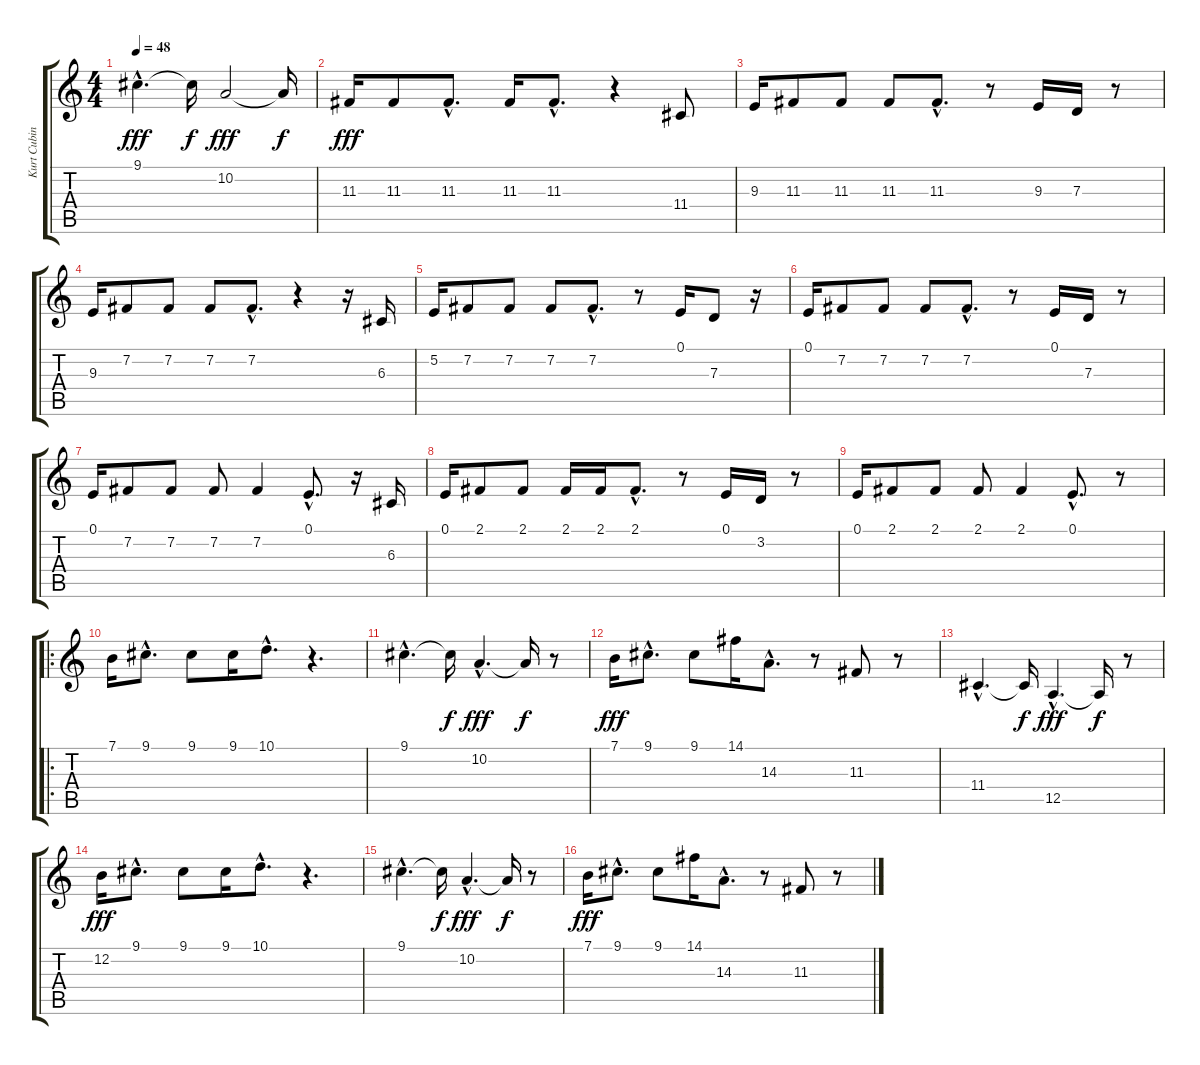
\track ("Kurt Cubin Vocal" "Kurt Cubin") {instrument trombone}
\staff {score tabs}
\tuning (E4 B3 G3 D3 A2 E2) {hide}
\ts (4 4)
\tempo 48
\clef g2
\ks c
9.1{hac}.4{d dy fff} 9.1{t}.16{dy f} 10.2.2{dy fff} 10.2{t}.16{dy f} |
11.3.16{dy fff} 11.3.8 11.3{hac}.8{d} 11.3.16 11.3{hac}.8{d} r.4 11.4.8 |
9.3.16 11.3.8 11.3.8 11.3.8 11.3{hac}.8{d} r.8 9.3.16 7.3.16 r.8 |
9.3.16 7.2.8 7.2.8 7.2.8 7.2{hac}.8{d} r.4 r.16 6.3.16 |
5.2.16 7.2.8 7.2.8 7.2.8 7.2{hac}.8{d} r.8 0.1.16 7.3.8 r.16 |
0.1.16 7.2.8 7.2.8 7.2.8 7.2{hac}.8{d} r.8 0.1.16 7.3.16 r.8 |
0.1.16 7.2.8 7.2.8 7.2.8 7.2.4 0.1{hac}.8{d} r.16 6.3.16 |
0.1.16 2.1.8 2.1.8 2.1.16 2.1.16 2.1{hac}.8{d} r.8 0.1.16 3.2.16 r.8 |
0.1.16 2.1.8 2.1.8 2.1.8 2.1.4 0.1{hac}.8{d} r.8 |
\ro
7.1.16 9.1{hac}.8{d} 9.1.8 9.1.16 10.1{hac}.8{d} r.4{d} |
9.1{hac}.4{d} 9.1{t}.16{dy f} 10.2{hac}.4{d dy fff} 10.2{t}.16{dy f} r.8 |
7.1.16{dy fff} 9.1{hac}.8{d} 9.1.8 14.1.16 14.3{hac}.8{d} r.8 11.3.8 r.8 |
11.4{hac}.4{d} 11.4{t}.16{dy f} 12.5{hac}.4{d dy fff} 12.5{t}.16{dy f} r.8 |
12.2.16{dy fff} 9.1{hac}.8{d} 9.1.8 9.1.16 10.1{hac}.8{d} r.4{d} |
9.1{hac}.4{d} 9.1{t}.16{dy f} 10.2{hac}.4{d dy fff} 10.2{t}.16{dy f} r.8 |
7.1.16{dy fff} 9.1{hac}.8{d} 9.1.8 14.1.16 14.3{hac}.8{d} r.8 11.3.8 r.8
